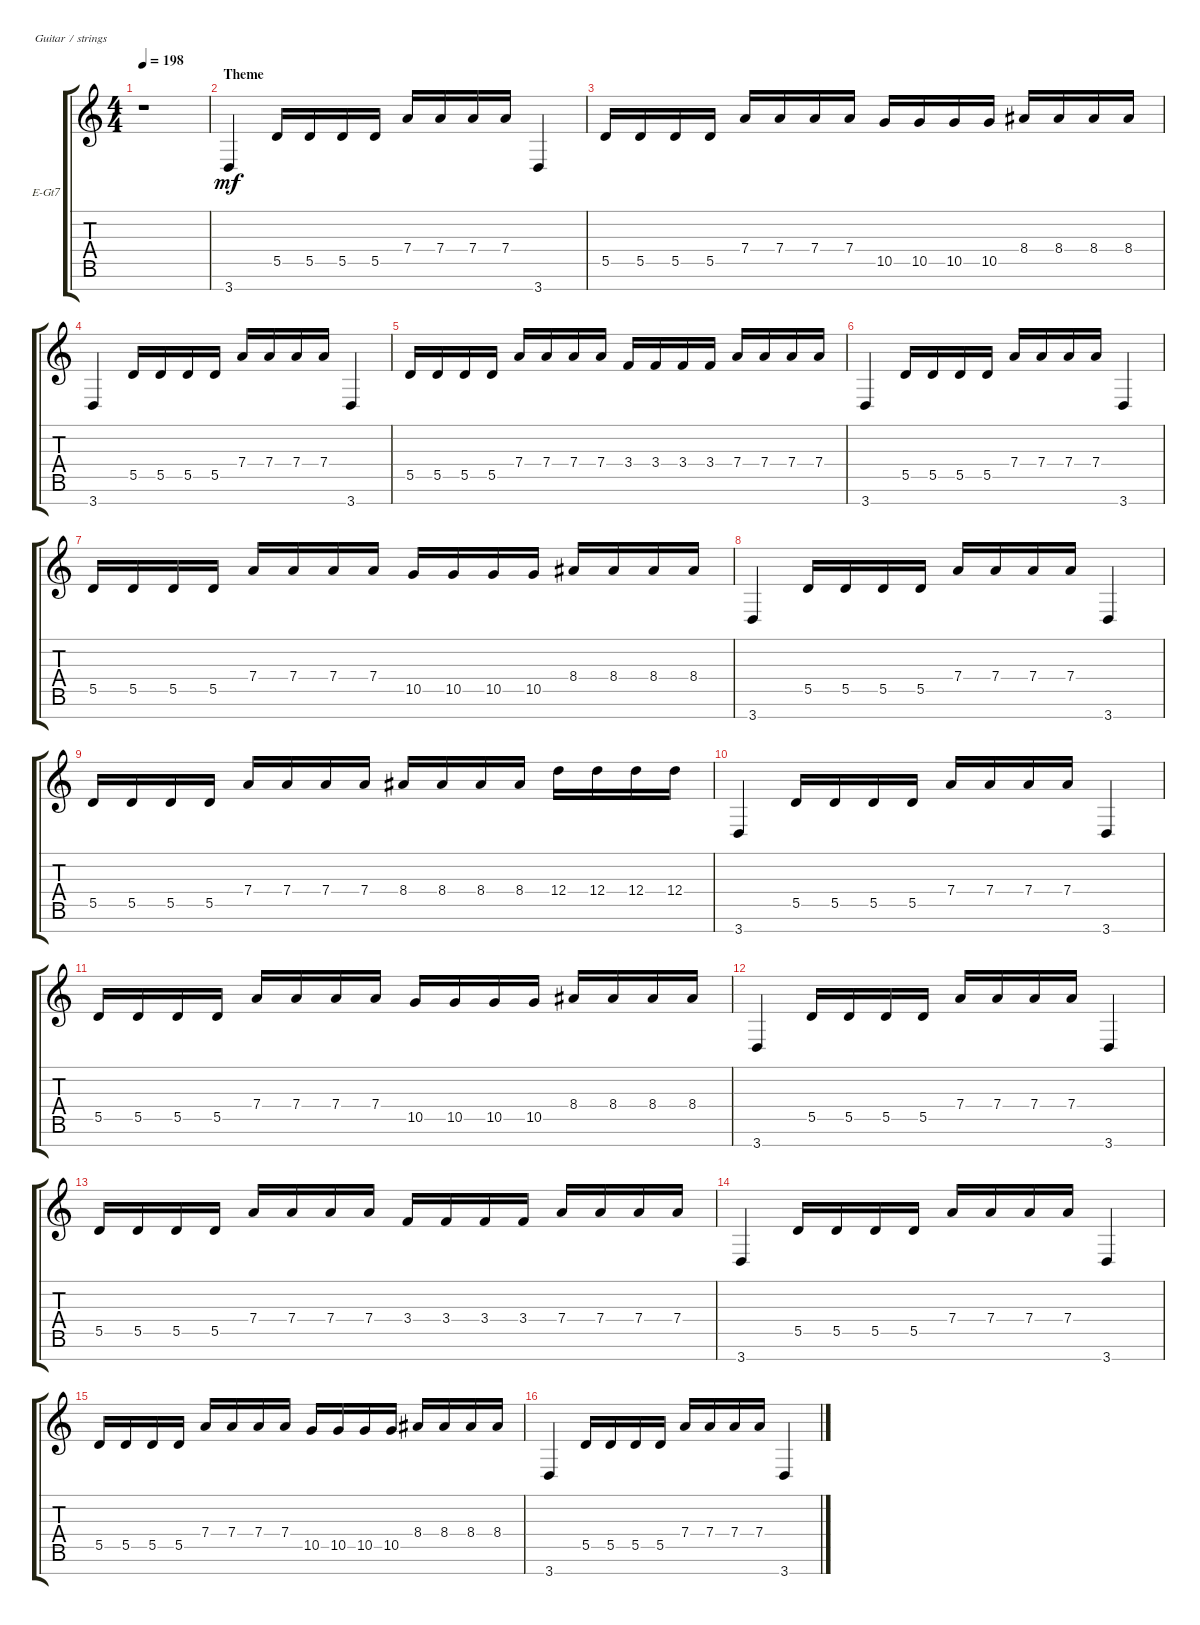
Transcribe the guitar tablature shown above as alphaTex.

\bracketExtendMode groupsimilarinstruments
\firstSystemTrackNameOrientation horizontal
\otherSystemsTrackNameOrientation horizontal
\track ("Electric Guitar" "E-Gt7") {instrument distortionguitar}
\staff {score tabs}
\tuning (E4 B3 G3 D3 A2 E2 B1)
\ts (4 4)
\tempo 198
\clef g2
\ks c
r.1{dy mf instrument distortionguitar} |
\section ("" "Theme")
3.7.4 5.5.16 5.5.16 5.5.16 5.5.16 7.4.16 7.4.16 7.4.16 7.4.16 3.7.4 |
5.5.16 5.5.16 5.5.16 5.5.16 7.4.16 7.4.16 7.4.16 7.4.16 10.5.16 10.5.16 10.5.16 10.5.16 8.4.16 8.4.16 8.4.16 8.4.16 |
3.7.4 5.5.16 5.5.16 5.5.16 5.5.16 7.4.16 7.4.16 7.4.16 7.4.16 3.7.4 |
5.5.16 5.5.16 5.5.16 5.5.16 7.4.16 7.4.16 7.4.16 7.4.16 3.4.16 3.4.16 3.4.16 3.4.16 7.4.16 7.4.16 7.4.16 7.4.16 |
3.7.4 5.5.16 5.5.16 5.5.16 5.5.16 7.4.16 7.4.16 7.4.16 7.4.16 3.7.4 |
5.5.16 5.5.16 5.5.16 5.5.16 7.4.16 7.4.16 7.4.16 7.4.16 10.5.16 10.5.16 10.5.16 10.5.16 8.4.16 8.4.16 8.4.16 8.4.16 |
3.7.4 5.5.16 5.5.16 5.5.16 5.5.16 7.4.16 7.4.16 7.4.16 7.4.16 3.7.4 |
5.5.16 5.5.16 5.5.16 5.5.16 7.4.16 7.4.16 7.4.16 7.4.16 8.4.16 8.4.16 8.4.16 8.4.16 12.4.16 12.4.16 12.4.16 12.4.16 |
3.7.4 5.5.16 5.5.16 5.5.16 5.5.16 7.4.16 7.4.16 7.4.16 7.4.16 3.7.4 |
5.5.16 5.5.16 5.5.16 5.5.16 7.4.16 7.4.16 7.4.16 7.4.16 10.5.16 10.5.16 10.5.16 10.5.16 8.4.16 8.4.16 8.4.16 8.4.16 |
3.7.4 5.5.16 5.5.16 5.5.16 5.5.16 7.4.16 7.4.16 7.4.16 7.4.16 3.7.4 |
5.5.16 5.5.16 5.5.16 5.5.16 7.4.16 7.4.16 7.4.16 7.4.16 3.4.16 3.4.16 3.4.16 3.4.16 7.4.16 7.4.16 7.4.16 7.4.16 |
3.7.4 5.5.16 5.5.16 5.5.16 5.5.16 7.4.16 7.4.16 7.4.16 7.4.16 3.7.4 |
5.5.16 5.5.16 5.5.16 5.5.16 7.4.16 7.4.16 7.4.16 7.4.16 10.5.16 10.5.16 10.5.16 10.5.16 8.4.16 8.4.16 8.4.16 8.4.16 |
3.7.4 5.5.16 5.5.16 5.5.16 5.5.16 7.4.16 7.4.16 7.4.16 7.4.16 3.7.4
